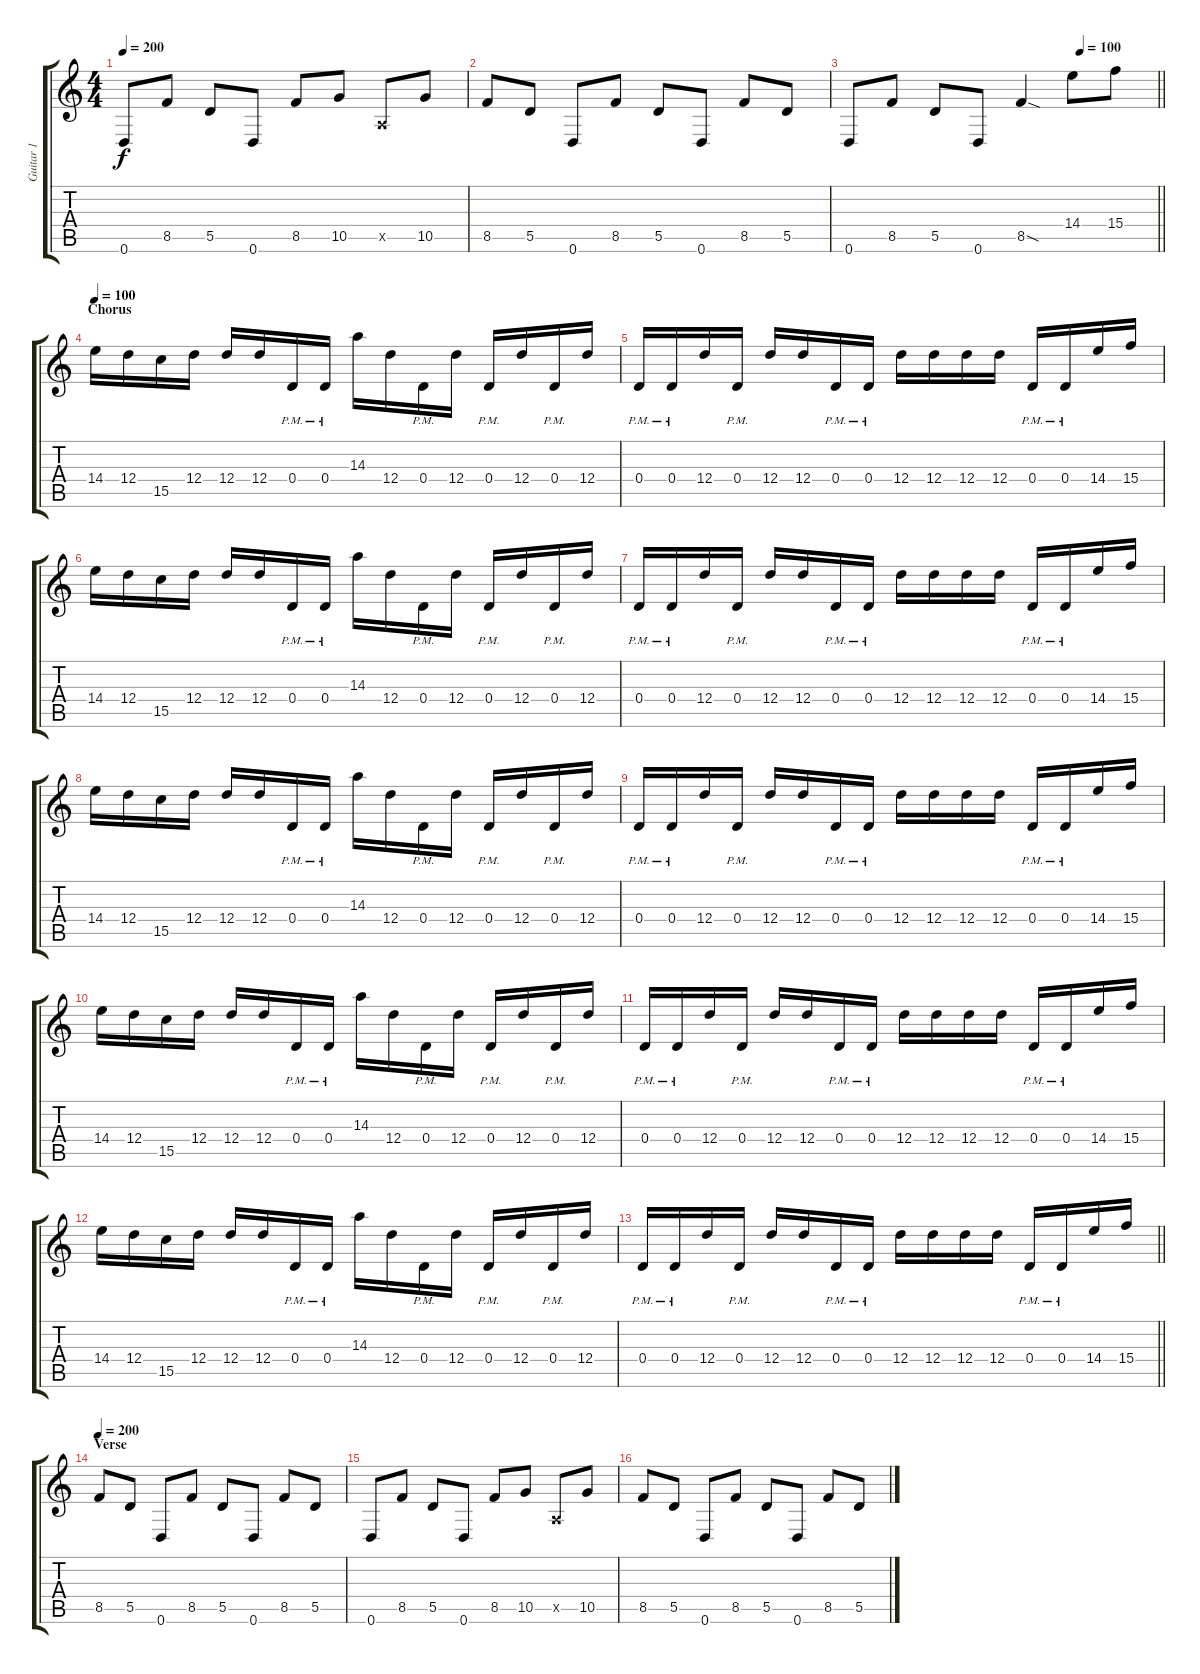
\track ("Guitar 1" "Guitar 1") {instrument distortionguitar}
\staff {score tabs}
\tuning (E4 B3 G3 D3 A2 D2) {hide}
\ts (4 4)
\tempo 200
\clef g2
\ks c
0.6.8{dy f} 8.5.8 5.5.8 0.6.8 8.5.8 10.5.8 0.5{x}.8 10.5.8 |
8.5.8 5.5.8 0.6.8 8.5.8 5.5.8 0.6.8 8.5.8 5.5.8 |
\tempo (100 0.75)
\barLineRight lightlight
0.6.8 8.5.8 5.5.8 0.6.8 8.5{sod}.4 14.4.8 15.4.8 |
\section ("" "Chorus")
\tempo 100
14.4.16{balance 3} 12.4.16 15.5.16 12.4.16 12.4.16 12.4.16 0.4{pm}.16 0.4{pm}.16 14.3.16 12.4.16 0.4{pm}.16 12.4.16 0.4{pm}.16 12.4.16 0.4{pm}.16 12.4.16 |
0.4{pm}.16 0.4{pm}.16 12.4.16 0.4{pm}.16 12.4.16 12.4.16 0.4{pm}.16 0.4{pm}.16 12.4.16 12.4.16 12.4.16 12.4.16 0.4{pm}.16 0.4{pm}.16 14.4.16 15.4.16 |
14.4.16 12.4.16 15.5.16 12.4.16 12.4.16 12.4.16 0.4{pm}.16 0.4{pm}.16 14.3.16 12.4.16 0.4{pm}.16 12.4.16 0.4{pm}.16 12.4.16 0.4{pm}.16 12.4.16 |
0.4{pm}.16 0.4{pm}.16 12.4.16 0.4{pm}.16 12.4.16 12.4.16 0.4{pm}.16 0.4{pm}.16 12.4.16 12.4.16 12.4.16 12.4.16 0.4{pm}.16 0.4{pm}.16 14.4.16 15.4.16 |
14.4.16 12.4.16 15.5.16 12.4.16 12.4.16 12.4.16 0.4{pm}.16 0.4{pm}.16 14.3.16 12.4.16 0.4{pm}.16 12.4.16 0.4{pm}.16 12.4.16 0.4{pm}.16 12.4.16 |
0.4{pm}.16 0.4{pm}.16 12.4.16 0.4{pm}.16 12.4.16 12.4.16 0.4{pm}.16 0.4{pm}.16 12.4.16 12.4.16 12.4.16 12.4.16 0.4{pm}.16 0.4{pm}.16 14.4.16 15.4.16 |
14.4.16 12.4.16 15.5.16 12.4.16 12.4.16 12.4.16 0.4{pm}.16 0.4{pm}.16 14.3.16 12.4.16 0.4{pm}.16 12.4.16 0.4{pm}.16 12.4.16 0.4{pm}.16 12.4.16 |
0.4{pm}.16 0.4{pm}.16 12.4.16 0.4{pm}.16 12.4.16 12.4.16 0.4{pm}.16 0.4{pm}.16 12.4.16 12.4.16 12.4.16 12.4.16 0.4{pm}.16 0.4{pm}.16 14.4.16 15.4.16 |
14.4.16 12.4.16 15.5.16 12.4.16 12.4.16 12.4.16 0.4{pm}.16 0.4{pm}.16 14.3.16 12.4.16 0.4{pm}.16 12.4.16 0.4{pm}.16 12.4.16 0.4{pm}.16 12.4.16 |
\barLineRight lightlight
0.4{pm}.16 0.4{pm}.16 12.4.16 0.4{pm}.16 12.4.16 12.4.16 0.4{pm}.16 0.4{pm}.16 12.4.16 12.4.16 12.4.16 12.4.16 0.4{pm}.16 0.4{pm}.16 14.4.16 15.4.16 |
\section ("" "Verse")
\tempo 200
8.5.8{balance 8} 5.5.8 0.6.8 8.5.8 5.5.8 0.6.8 8.5.8 5.5.8 |
0.6.8 8.5.8 5.5.8 0.6.8 8.5.8 10.5.8 0.5{x}.8 10.5.8 |
8.5.8 5.5.8 0.6.8 8.5.8 5.5.8 0.6.8 8.5.8 5.5.8
